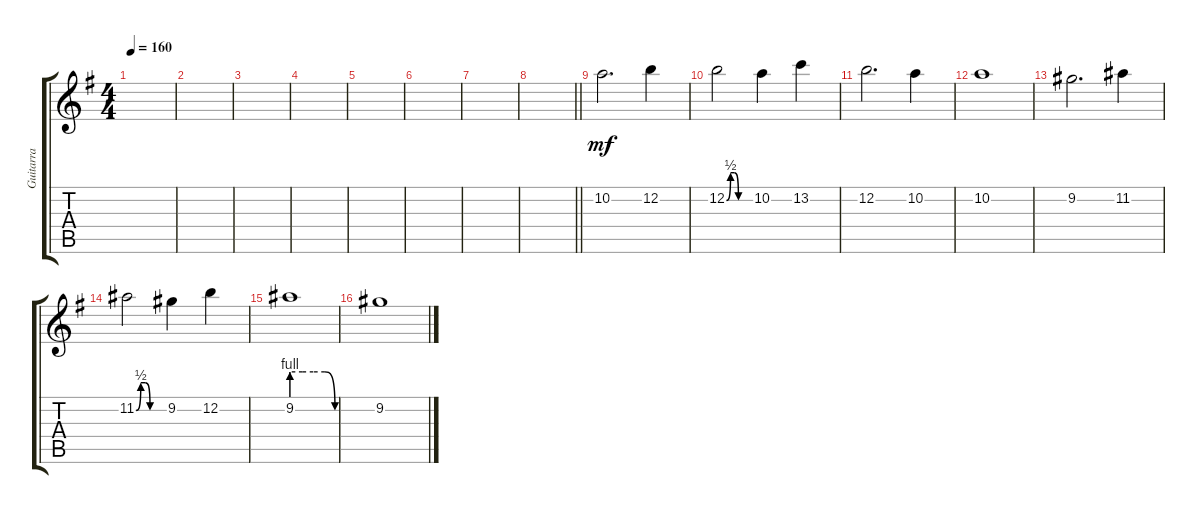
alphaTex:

\track ("Guitarra" "Guitarra") {instrument distortionguitar}
\staff {score tabs}
\tuning (E4 B3 G3 D3 A2 E2) {hide}
\ts (4 4)
\tempo 160
\clef g2
\ks g
|
|
|
|
|
|
|
\barLineRight lightlight
|
\section ("" "")
10.2.2{d dy mf} 12.2.4 |
12.2{be (custom 0 0 10 2 20 2 30 0 60 0)}.2 10.2.4 13.2.4 |
12.2.2{d} 10.2.4 |
10.2.1 |
9.2.2{d} 11.2.4 |
11.2{be (custom 0 0 10 2 20 2 30 0 60 0)}.2 9.2.4 12.2.4 |
9.2{be (custom 0 4 15 4 30 4 46 4 60 0)}.1 |
9.2.1
